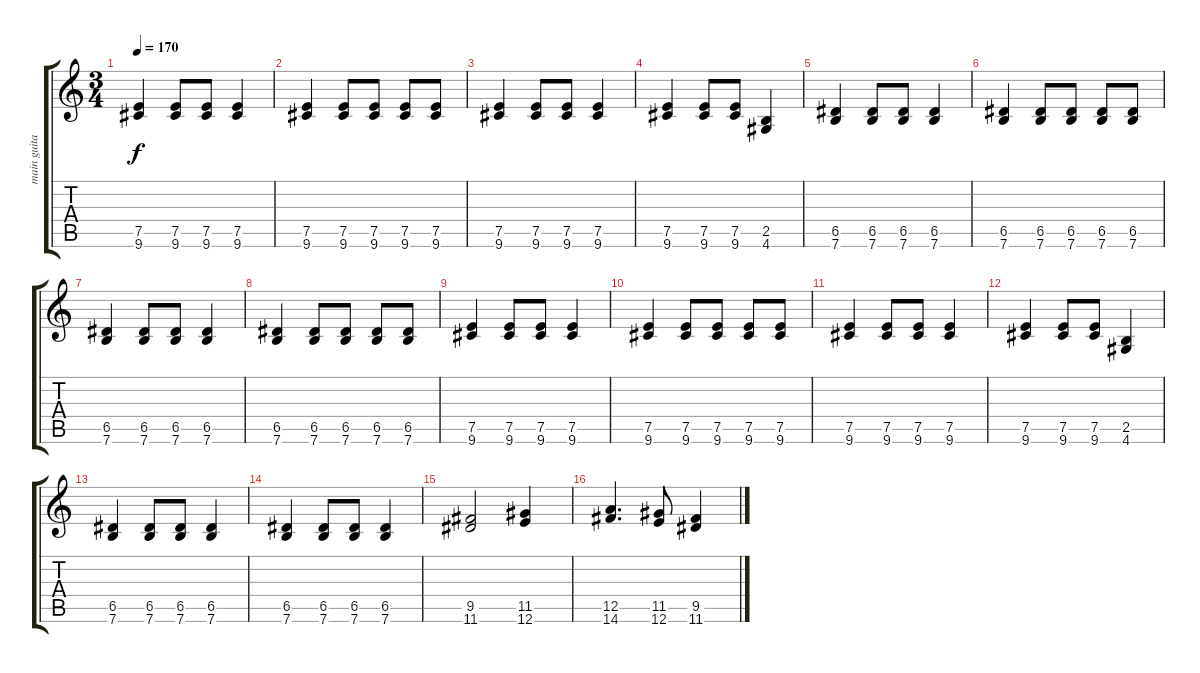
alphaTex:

\track ("main guitar" "main guita") {instrument distortionguitar}
\staff {score tabs}
\tuning (E4 B3 G3 D3 A2 E2) {hide}
\ts (3 4)
\tempo 170
\clef g2
\ks c
(7.5 9.6).4{dy f} (7.5 9.6).8 (7.5 9.6).8 (7.5 9.6).4 |
(7.5 9.6).4 (7.5 9.6).8 (7.5 9.6).8 (7.5 9.6).8 (7.5 9.6).8 |
(7.5 9.6).4 (7.5 9.6).8 (7.5 9.6).8 (7.5 9.6).4 |
(7.5 9.6).4 (7.5 9.6).8 (7.5 9.6).8 (2.5 4.6).4 |
(6.5 7.6).4 (6.5 7.6).8 (6.5 7.6).8 (6.5 7.6).4 |
(6.5 7.6).4 (6.5 7.6).8 (6.5 7.6).8 (6.5 7.6).8 (6.5 7.6).8 |
(6.5 7.6).4 (6.5 7.6).8 (6.5 7.6).8 (6.5 7.6).4 |
(6.5 7.6).4 (6.5 7.6).8 (6.5 7.6).8 (6.5 7.6).8 (6.5 7.6).8 |
(7.5 9.6).4 (7.5 9.6).8 (7.5 9.6).8 (7.5 9.6).4 |
(7.5 9.6).4 (7.5 9.6).8 (7.5 9.6).8 (7.5 9.6).8 (7.5 9.6).8 |
(7.5 9.6).4 (7.5 9.6).8 (7.5 9.6).8 (7.5 9.6).4 |
(7.5 9.6).4 (7.5 9.6).8 (7.5 9.6).8 (2.5 4.6).4 |
(6.5 7.6).4 (6.5 7.6).8 (6.5 7.6).8 (6.5 7.6).4 |
(6.5 7.6).4 (6.5 7.6).8 (6.5 7.6).8 (6.5 7.6).4 |
(9.5 11.6).2 (11.5 12.6).4 |
(12.5 14.6).4{d} (11.5 12.6).8 (9.5 11.6).4
